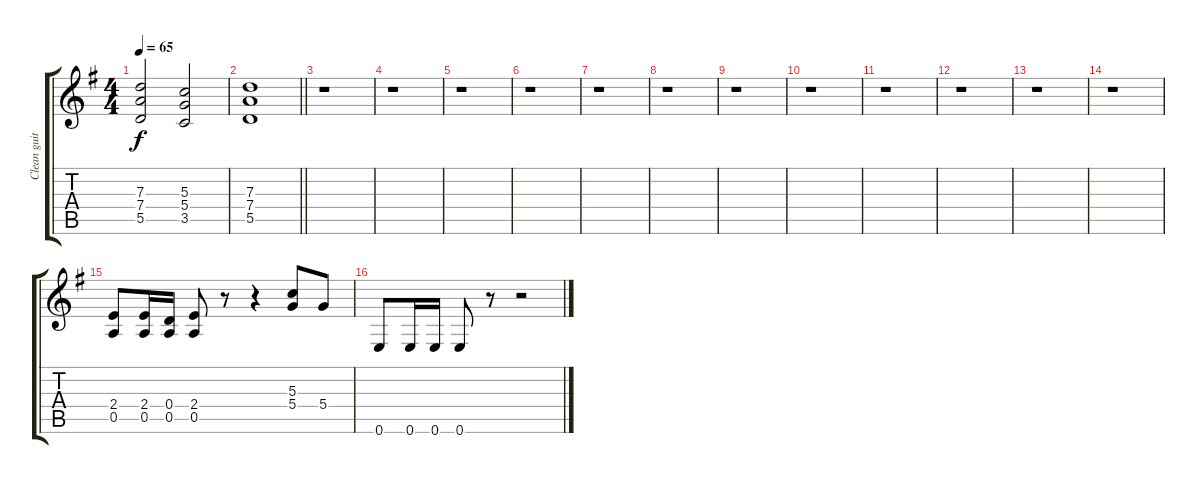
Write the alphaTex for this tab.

\track ("Clean guitar" "Clean guit") {instrument electricguitarclean}
\staff {score tabs}
\tuning (E4 B3 G3 D3 A2 E2) {hide}
\ts (4 4)
\tempo 65
\clef g2
\ks g
(7.3 7.4 5.5).2{dy f} (5.3 5.4 3.5).2 |
\barLineRight lightlight
(7.3 7.4 5.5).1 |
r.1 |
r.1 |
r.1 |
r.1 |
r.1 |
r.1 |
r.1 |
r.1 |
r.1 |
r.1 |
r.1 |
r.1 |
(2.4 0.5).8 (2.4 0.5).16 (0.4 0.5).16 (2.4 0.5).8 r.8 r.4 (5.3 5.4).8 5.4.8 |
0.6.8 0.6.16 0.6.16 0.6.8 r.8 r.2
